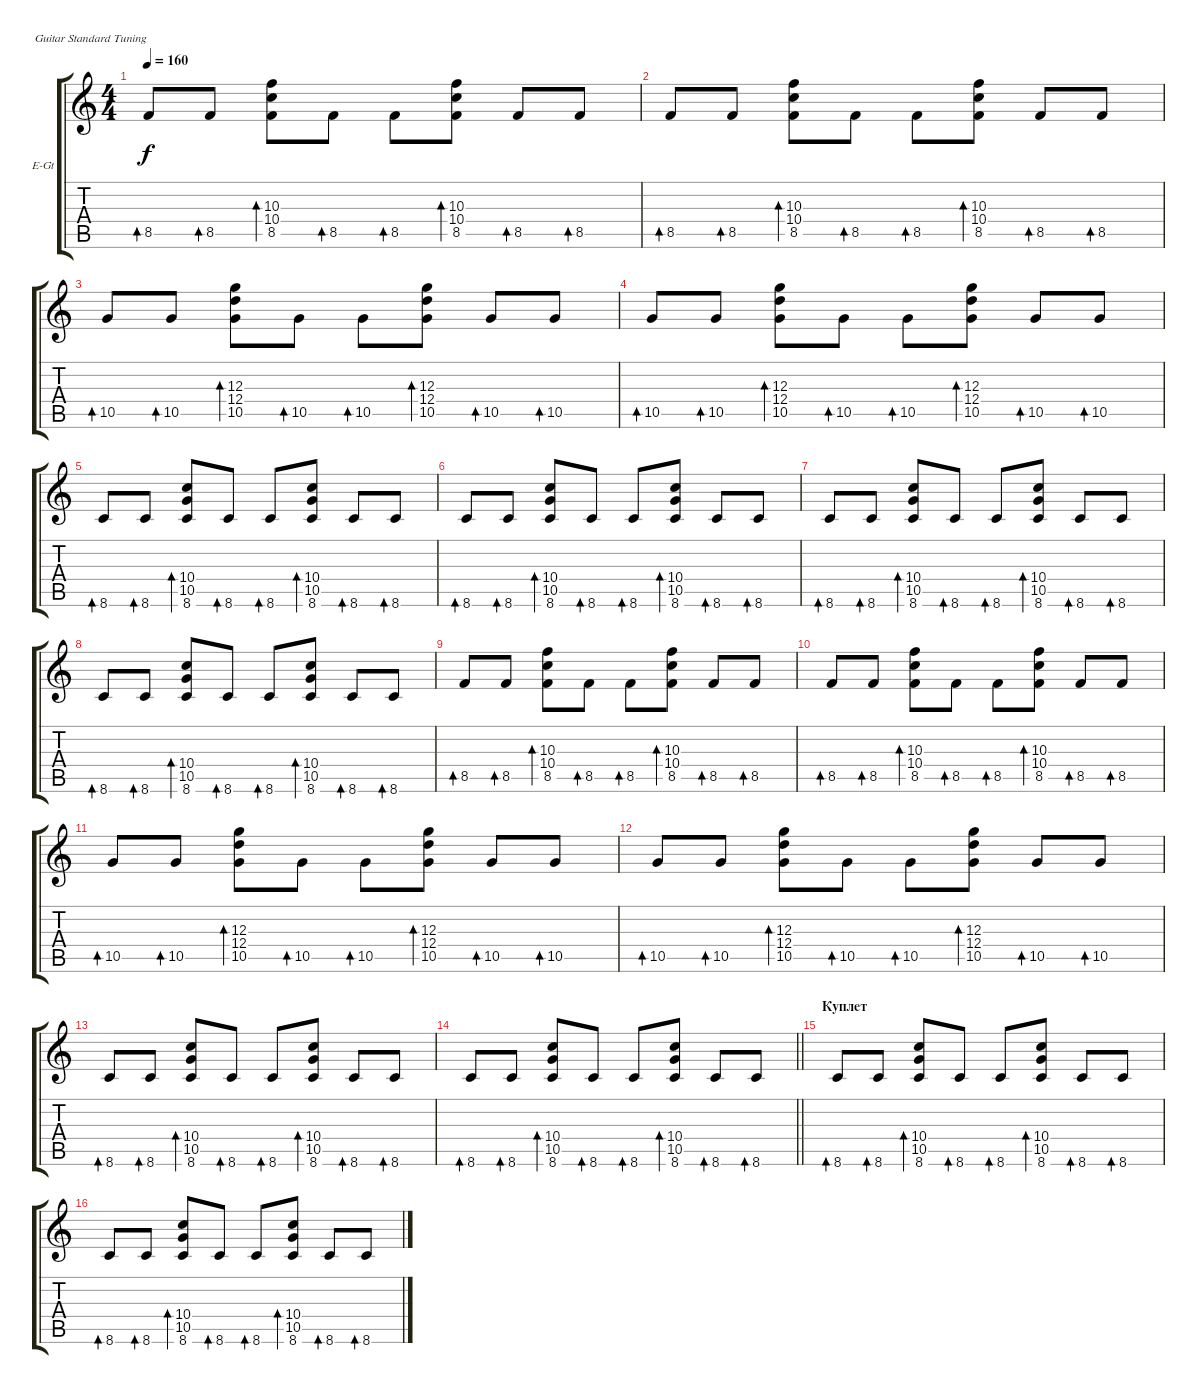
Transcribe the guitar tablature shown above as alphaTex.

\bracketExtendMode groupsimilarinstruments
\firstSystemTrackNameOrientation horizontal
\otherSystemsTrackNameOrientation horizontal
\track ("Гитара IV" "E-Gt") {instrument overdrivenguitar}
\staff {score tabs}
\tuning (E4 B3 G3 D3 A2 E2)
\ts (4 4)
\tempo 160
\clef g2
\ks c
8.5.8{bd 60 dy f} 8.5.8{bd 60} (10.3 10.4 8.5).8{bd 60} 8.5.8{bd 60} 8.5.8{bd 60} (10.3 10.4 8.5).8{bd 60} 8.5.8{bd 60} 8.5.8{bd 60} |
8.5.8{bd 60} 8.5.8{bd 60} (10.3 10.4 8.5).8{bd 60} 8.5.8{bd 60} 8.5.8{bd 60} (10.3 10.4 8.5).8{bd 60} 8.5.8{bd 60} 8.5.8{bd 60} |
10.5.8{bd 60} 10.5.8{bd 60} (12.3 12.4 10.5).8{bd 60} 10.5.8{bd 60} 10.5.8{bd 60} (12.3 12.4 10.5).8{bd 60} 10.5.8{bd 60} 10.5.8{bd 60} |
10.5.8{bd 60} 10.5.8{bd 60} (12.3 12.4 10.5).8{bd 60} 10.5.8{bd 60} 10.5.8{bd 60} (12.3 12.4 10.5).8{bd 60} 10.5.8{bd 60} 10.5.8{bd 60} |
8.6.8{bd 60} 8.6.8{bd 60} (10.4 10.5 8.6).8{bd 60} 8.6.8{bd 60} 8.6.8{bd 60} (10.4 10.5 8.6).8{bd 60} 8.6.8{bd 60} 8.6.8{bd 60} |
8.6.8{bd 60} 8.6.8{bd 60} (10.4 10.5 8.6).8{bd 60} 8.6.8{bd 60} 8.6.8{bd 60} (10.4 10.5 8.6).8{bd 60} 8.6.8{bd 60} 8.6.8{bd 60} |
8.6.8{bd 60} 8.6.8{bd 60} (10.4 10.5 8.6).8{bd 60} 8.6.8{bd 60} 8.6.8{bd 60} (10.4 10.5 8.6).8{bd 60} 8.6.8{bd 60} 8.6.8{bd 60} |
8.6.8{bd 60} 8.6.8{bd 60} (10.4 10.5 8.6).8{bd 60} 8.6.8{bd 60} 8.6.8{bd 60} (10.4 10.5 8.6).8{bd 60} 8.6.8{bd 60} 8.6.8{bd 60} |
8.5.8{bd 60} 8.5.8{bd 60} (10.3 10.4 8.5).8{bd 60} 8.5.8{bd 60} 8.5.8{bd 60} (10.3 10.4 8.5).8{bd 60} 8.5.8{bd 60} 8.5.8{bd 60} |
8.5.8{bd 60} 8.5.8{bd 60} (10.3 10.4 8.5).8{bd 60} 8.5.8{bd 60} 8.5.8{bd 60} (10.3 10.4 8.5).8{bd 60} 8.5.8{bd 60} 8.5.8{bd 60} |
10.5.8{bd 60} 10.5.8{bd 60} (12.3 12.4 10.5).8{bd 60} 10.5.8{bd 60} 10.5.8{bd 60} (12.3 12.4 10.5).8{bd 60} 10.5.8{bd 60} 10.5.8{bd 60} |
10.5.8{bd 60} 10.5.8{bd 60} (12.3 12.4 10.5).8{bd 60} 10.5.8{bd 60} 10.5.8{bd 60} (12.3 12.4 10.5).8{bd 60} 10.5.8{bd 60} 10.5.8{bd 60} |
8.6.8{bd 60} 8.6.8{bd 60} (10.4 10.5 8.6).8{bd 60} 8.6.8{bd 60} 8.6.8{bd 60} (10.4 10.5 8.6).8{bd 60} 8.6.8{bd 60} 8.6.8{bd 60} |
\barLineRight lightlight
8.6.8{bd 60} 8.6.8{bd 60} (10.4 10.5 8.6).8{bd 60} 8.6.8{bd 60} 8.6.8{bd 60} (10.4 10.5 8.6).8{bd 60} 8.6.8{bd 60} 8.6.8{bd 60} |
\section ("" "Куплет")
8.6.8{bd 60} 8.6.8{bd 60} (10.4 10.5 8.6).8{bd 60} 8.6.8{bd 60} 8.6.8{bd 60} (10.4 10.5 8.6).8{bd 60} 8.6.8{bd 60} 8.6.8{bd 60} |
8.6.8{bd 60} 8.6.8{bd 60} (10.4 10.5 8.6).8{bd 60} 8.6.8{bd 60} 8.6.8{bd 60} (10.4 10.5 8.6).8{bd 60} 8.6.8{bd 60} 8.6.8{bd 60}
